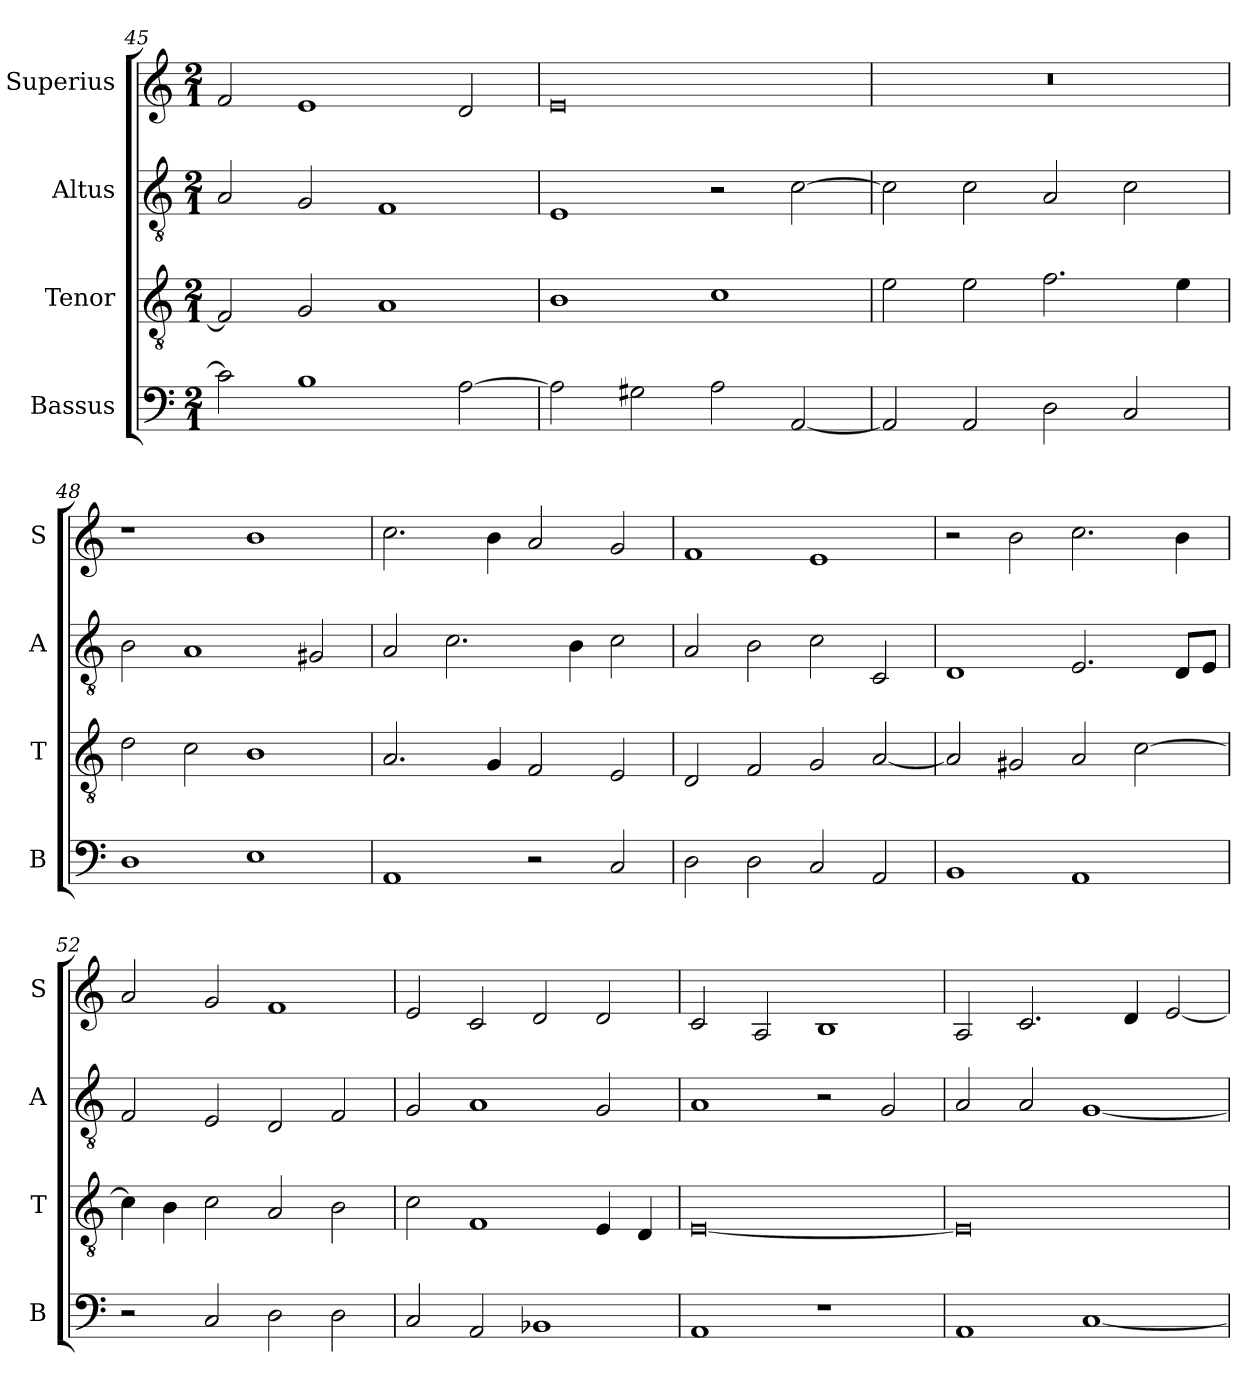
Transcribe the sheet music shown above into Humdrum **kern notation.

**kern	**kern	**kern	**kern
*part4	*part3	*part2	*part1
*staff4	*staff3	*staff2	*staff1
*I"Bassus	*I"Tenor	*I"Altus	*I"Superius
*I'B	*I'T	*I'A	*I'S
*clefF4	*clefGv2	*clefGv2	*clefG2
*k[]	*k[]	*k[]	*k[]
*C:	*C:	*C:	*C:
*M2/1	*M2/1	*M2/1	*M2/1
=45	=45	=45	=45
2c]	2F]	2A	2f
1B	2G	2G	1e
.	1A	1F	.
[2A	.	.	2d
=46	=46	=46	=46
2A]	1B	1E	0e
2G#X	.	.	.
2A	1c	2r	.
[2AA	.	[2c	.
=47	=47	=47	=47
2AA]	2e	2c]	0r
2AA	2e	2c	.
2D	2.f	2A	.
2C	.	2c	.
.	4e	.	.
=48	=48	=48	=48
1D	2d	2B	1r
.	2c	1A	.
1E	1B	.	1b
.	.	2G#X	.
=49	=49	=49	=49
1AA	2.A	2A	2.cc
.	.	2.c	.
.	4G	.	4b
2r	2F	.	2a
.	.	4B	.
2C	2E	2c	2g
=50	=50	=50	=50
2D	2D	2A	1f
2D	2F	2B	.
2C	2G	2c	1e
2AA	[2A	2C	.
=51	=51	=51	=51
1BB	2A]	1D	2r
.	2G#X	.	2b
1AA	2A	2.E	2.cc
.	[2c	.	.
.	.	8DL	4b
.	.	8EJ	.
=52	=52	=52	=52
2r	4c]	2F	2a
.	4B	.	.
2C	2c	2E	2g
2D	2A	2D	1f
2D	2B	2F	.
=53	=53	=53	=53
2C	2c	2G	2e
2AA	1F	1A	2c
1BB-X	.	.	2d
.	4E	2G	2d
.	4D	.	.
=54	=54	=54	=54
1AA	[0E	1A	2c
.	.	.	2A
1r	.	2r	1B
.	.	2G	.
=55	=55	=55	=55
1AA	0E]	2A	2A
.	.	2A	2.c
[1C	.	[1G	.
.	.	.	4d
.	.	.	[2e
=	=	=	=
*-	*-	*-	*-
